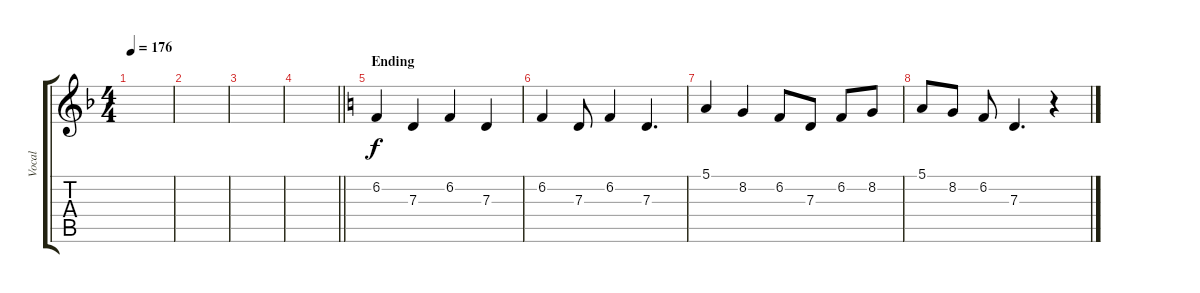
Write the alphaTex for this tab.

\track ("Vocal" "Vocal") {instrument violin}
\staff {score tabs}
\tuning (E4 B3 G3 D3 A2 E2) {hide}
\ts (4 4)
\tempo 176
\clef g2
\ks f
|
|
|
\barLineRight lightlight
|
\section ("" "Ending")
\ks c
6.2.4 7.3.4 6.2.4 7.3.4 |
6.2.4 7.3.8 6.2.4 7.3.4{d} |
5.1.4 8.2.4 6.2.8 7.3.8 6.2.8 8.2.8 |
5.1.8 8.2.8 6.2.8 7.3.4{d} r.4
